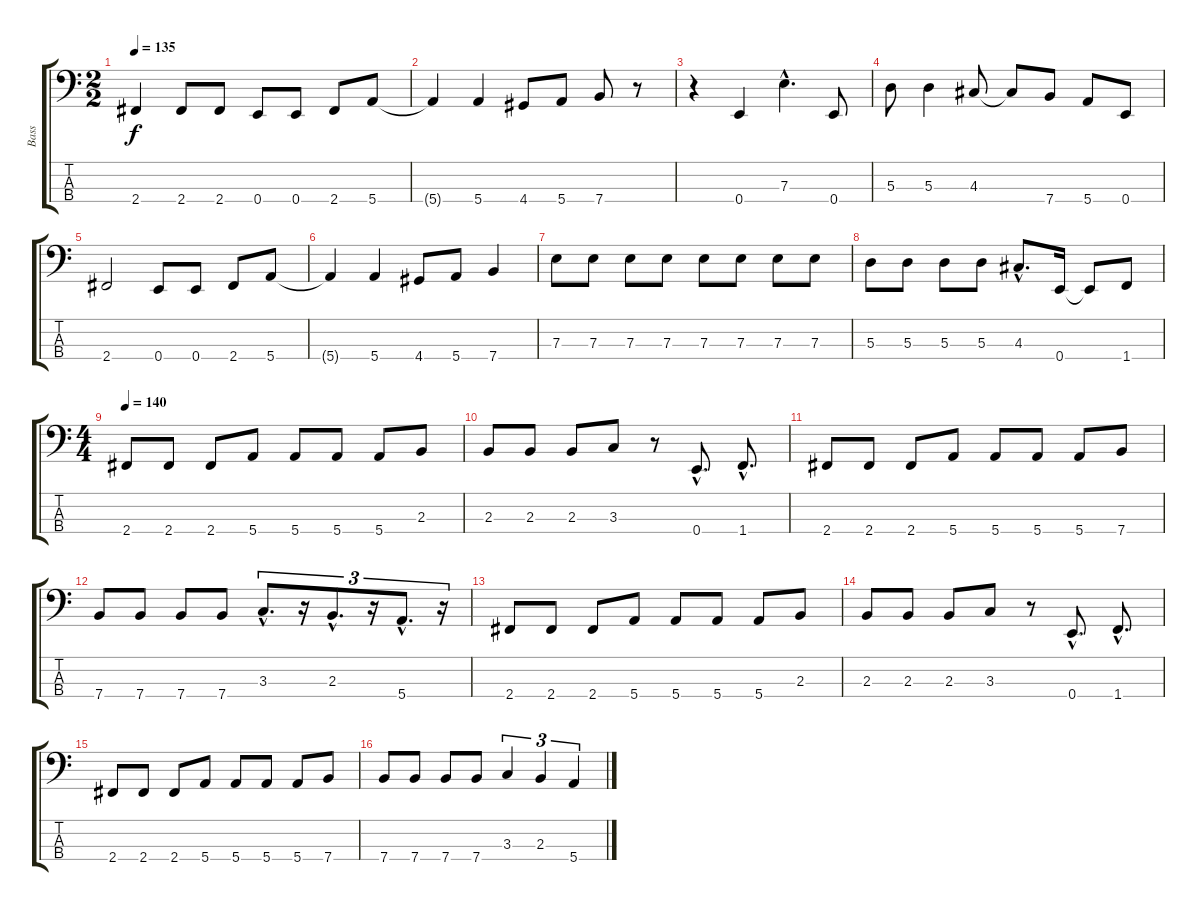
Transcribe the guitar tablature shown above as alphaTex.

\track ("Bass" "Bass") {instrument electricbasspick}
\staff {score tabs}
\tuning (G2 D2 A1 E1) {hide}
\ts (2 2)
\tempo 135
\clef f4
\ks c
2.4.4{dy f} 2.4.8 2.4.8 0.4.8 0.4.8 2.4.8 5.4.8 |
5.4{t}.4 5.4.4 4.4.8 5.4.8 7.4.8 r.8 |
r.4 0.4.4 7.3{hac}.4{d} 0.4.8 |
5.3.8 5.3.4 4.3.8 4.3{t}.8 7.4.8 5.4.8 0.4.8 |
2.4.2 0.4.8 0.4.8 2.4.8 5.4.8 |
5.4{t}.4 5.4.4 4.4.8 5.4.8 7.4.4 |
7.3.8 7.3.8 7.3.8 7.3.8 7.3.8 7.3.8 7.3.8 7.3.8 |
5.3.8 5.3.8 5.3.8 5.3.8 4.3{hac}.8{d} 0.4.16 0.4{t}.8 1.4.8 |
\ts (4 4)
\tempo 140
2.4.8 2.4.8 2.4.8 5.4.8 5.4.8 5.4.8 5.4.8 2.3.8 |
2.3.8 2.3.8 2.3.8 3.3.8 r.8 0.4{hac}.8{d} 1.4{hac}.8{d} |
2.4.8 2.4.8 2.4.8 5.4.8 5.4.8 5.4.8 5.4.8 7.4.8 |
7.4.8 7.4.8 7.4.8 7.4.8 3.3{hac}.8{d tu (3 2)} r.16{tu (3 2)} 2.3{hac}.8{d tu (3 2)} r.16{tu (3 2)} 5.4{hac}.8{d tu (3 2)} r.16{tu (3 2)} |
2.4.8 2.4.8 2.4.8 5.4.8 5.4.8 5.4.8 5.4.8 2.3.8 |
2.3.8 2.3.8 2.3.8 3.3.8 r.8 0.4{hac}.8{d} 1.4{hac}.8{d} |
2.4.8 2.4.8 2.4.8 5.4.8 5.4.8 5.4.8 5.4.8 7.4.8 |
7.4.8 7.4.8 7.4.8 7.4.8 3.3.4{tu (3 2)} 2.3.4{tu (3 2)} 5.4.4{tu (3 2)}
